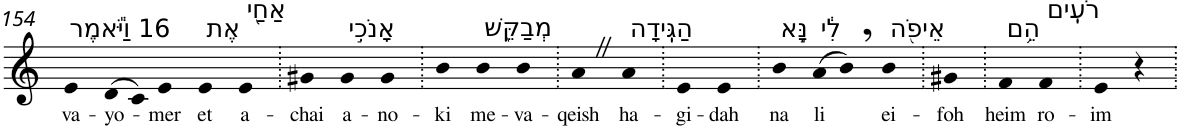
**kern	**text
*part1	*part1
*staff1	*staff1
*I"Piano	*
*I'Pno	*
!!LO:PB:g=z
*clefG2	*
*k[]	*
=154	=154
!LO:TX:a:t=16 וַיֹּ֕אמֶר	!
!	!LO:LY:b
4e	va-
!	!LO:LY:b
(>8d	-yo-
8c)	.
!	!LO:LY:b
4e	-mer
!LO:TX:a:t=אֶת	!
!	!LO:LY:b
4e	et
!LO:TX:a:t=אַחַ֖י	!
!	!LO:LY:b
4e	a-
=155.	=155.
!	!LO:LY:b
4g#X	-chai
!LO:TX:a:t=אָנֹכִ֣י	!
!	!LO:LY:b
4g#	a-
!	!LO:LY:b
4g#	-no-
=156.	=156.
!	!LO:LY:b
4b	-ki
!LO:TX:a:t=מְבַקֵּ֑שׁ	!
!	!LO:LY:b
4b	me-
!	!LO:LY:b
4b	-va-
=157.	=157.
!	!LO:LY:b
4aZ	-qeish
!LO:TX:a:t=הַגִּֽידָה	!
!	!LO:LY:b
4a	ha-
=158.	=158.
!	!LO:LY:b
4e	-gi-
!	!LO:LY:b
4e	-dah
=159.	=159.
!LO:TX:a:t=נָּ֣א	!
!	!LO:LY:b
4b	na
!LO:TX:a:t=לִ֔י	!
!	!LO:LY:b
(>8a	li
8b,)	.
!LO:TX:a:t=אֵיפֹ֖ה	!
!	!LO:LY:b
4b	ei-
=160.	=160.
!	!LO:LY:b
4g#X	-foh
=161.	=161.
!LO:TX:a:t=הֵ֥ם	!
!	!LO:LY:b
4f	heim
!LO:TX:a:t=רֹעִֽים	!
!	!LO:LY:b
4f	ro-
=162.	=162.
!	!LO:LY:b
4e	-im
4r	.
=.	=.
*-	*-
